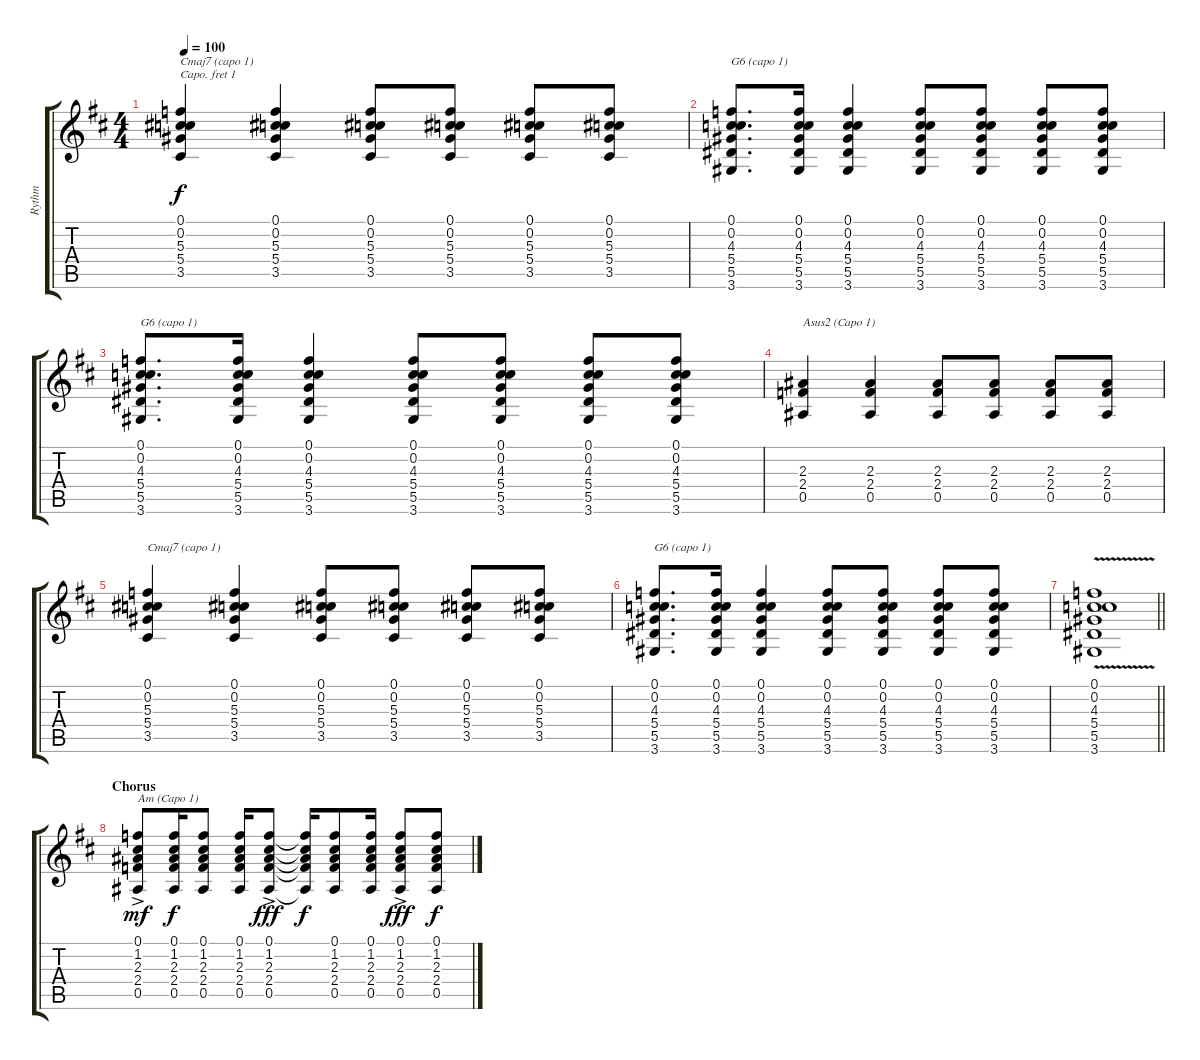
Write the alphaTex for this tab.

\track ("Rythm" "Rythm") {instrument acousticguitarsteel}
\staff {score tabs}
\capo 1
\tuning (E4 B3 G3 D3 A2 E2) {hide}
\ts (4 4)
\tempo 100
\clef g2
\ks d
(0.1 0.2 5.3 5.4 3.5).4{txt "Cmaj7 (capo 1)" dy f} (0.1 0.2 5.3 5.4 3.5).4 (0.1 0.2 5.3 5.4 3.5).8 (0.1 0.2 5.3 5.4 3.5).8 (0.1 0.2 5.3 5.4 3.5).8 (0.1 0.2 5.3 5.4 3.5).8 |
(0.1 0.2 4.3 5.4 5.5 3.6).8{d txt "G6 (capo 1)"} (0.1 0.2 4.3 5.4 5.5 3.6).16 (0.1 0.2 4.3 5.4 5.5 3.6).4 (0.1 0.2 4.3 5.4 5.5 3.6).8 (0.1 0.2 4.3 5.4 5.5 3.6).8 (0.1 0.2 4.3 5.4 5.5 3.6).8 (0.1 0.2 4.3 5.4 5.5 3.6).8 |
(0.1 0.2 4.3 5.4 5.5 3.6).8{d txt "G6 (capo 1)"} (0.1 0.2 4.3 5.4 5.5 3.6).16 (0.1 0.2 4.3 5.4 5.5 3.6).4 (0.1 0.2 4.3 5.4 5.5 3.6).8 (0.1 0.2 4.3 5.4 5.5 3.6).8 (0.1 0.2 4.3 5.4 5.5 3.6).8 (0.1 0.2 4.3 5.4 5.5 3.6).8 |
(2.3 2.4 0.5).4{txt "Asus2 (Capo 1)"} (2.3 2.4 0.5).4 (2.3 2.4 0.5).8 (2.3 2.4 0.5).8 (2.3 2.4 0.5).8 (2.3 2.4 0.5).8 |
(0.1 0.2 5.3 5.4 3.5).4{txt "Cmaj7 (capo 1)"} (0.1 0.2 5.3 5.4 3.5).4 (0.1 0.2 5.3 5.4 3.5).8 (0.1 0.2 5.3 5.4 3.5).8 (0.1 0.2 5.3 5.4 3.5).8 (0.1 0.2 5.3 5.4 3.5).8 |
(0.1 0.2 4.3 5.4 5.5 3.6).8{d txt "G6 (capo 1)"} (0.1 0.2 4.3 5.4 5.5 3.6).16 (0.1 0.2 4.3 5.4 5.5 3.6).4 (0.1 0.2 4.3 5.4 5.5 3.6).8 (0.1 0.2 4.3 5.4 5.5 3.6).8 (0.1 0.2 4.3 5.4 5.5 3.6).8 (0.1 0.2 4.3 5.4 5.5 3.6).8 |
\barLineRight lightlight
(0.1 0.2 4.3 5.4 5.5 3.6{v}).1 |
\section ("" "Chorus")
(0.1{ac} 1.2 2.3 2.4 0.5).8{txt "Am (Capo 1)" dy mf volume 7 instrument acousticguitarsteel} (0.1 1.2 2.3 2.4 0.5).16{dy f} (0.1 1.2 2.3 2.4 0.5).8 (0.1 1.2 2.3 2.4 0.5).16 (0.1{ac} 1.2 2.3 2.4 0.5).8{dy fff} (0.1{t} 1.2{t} 2.3{t} 2.4{t} 0.5{t}).16{dy f} (0.1 1.2 2.3 2.4 0.5).8 (0.1 1.2 2.3 2.4 0.5).16 (0.1 1.2 2.3 2.4 0.5{ac}).8{dy fff} (0.1 1.2 2.3 2.4 0.5).8{dy f}
